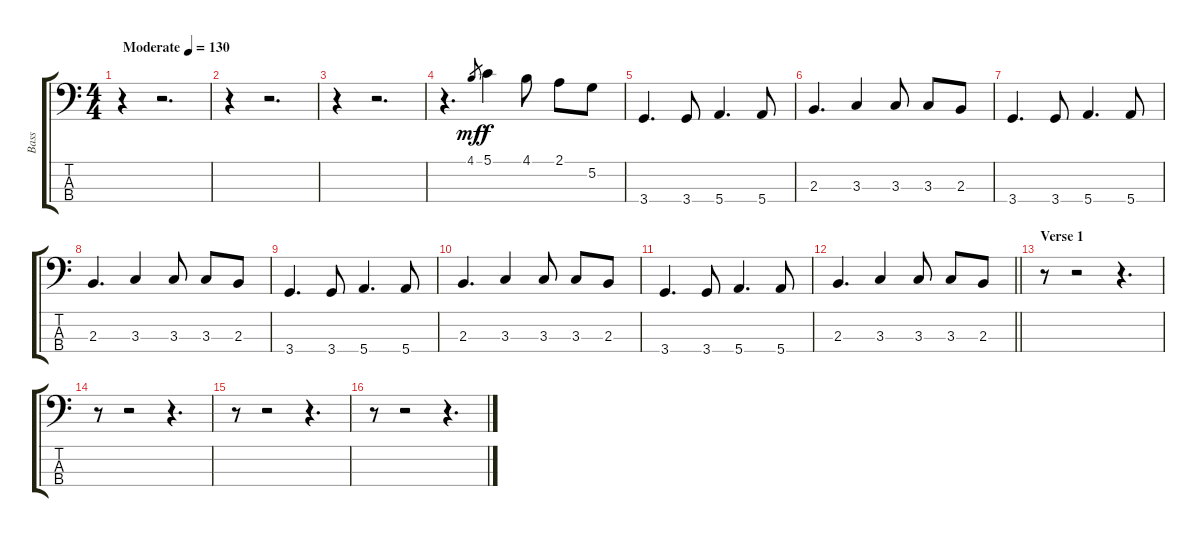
\track ("Bass" "Bass") {instrument electricbasspick}
\staff {score tabs}
\tuning (G2 D2 A1 E1) {hide}
\ts (4 4)
\tempo (130 "Moderate")
\clef f4
\ks c
r.4{dy mf instrument electricbasspick} r.2{d} |
r.4 r.2{d} |
r.4 r.2{d} |
r.4{d} 4.1.8{gr} 5.1.4{dy f} 4.1.8 2.1.8 5.2.8 |
3.4.4{d} 3.4.8 5.4.4{d} 5.4.8 |
2.3.4{d} 3.3.4 3.3.8 3.3.8 2.3.8 |
3.4.4{d} 3.4.8 5.4.4{d} 5.4.8 |
2.3.4{d} 3.3.4 3.3.8 3.3.8 2.3.8 |
3.4.4{d} 3.4.8 5.4.4{d} 5.4.8 |
2.3.4{d} 3.3.4 3.3.8 3.3.8 2.3.8 |
3.4.4{d} 3.4.8 5.4.4{d} 5.4.8 |
\barLineRight lightlight
2.3.4{d} 3.3.4 3.3.8 3.3.8 2.3.8 |
\section ("" "Verse 1")
r.8 r.2 r.4{d} |
r.8 r.2 r.4{d} |
r.8 r.2 r.4{d} |
r.8 r.2 r.4{d}
